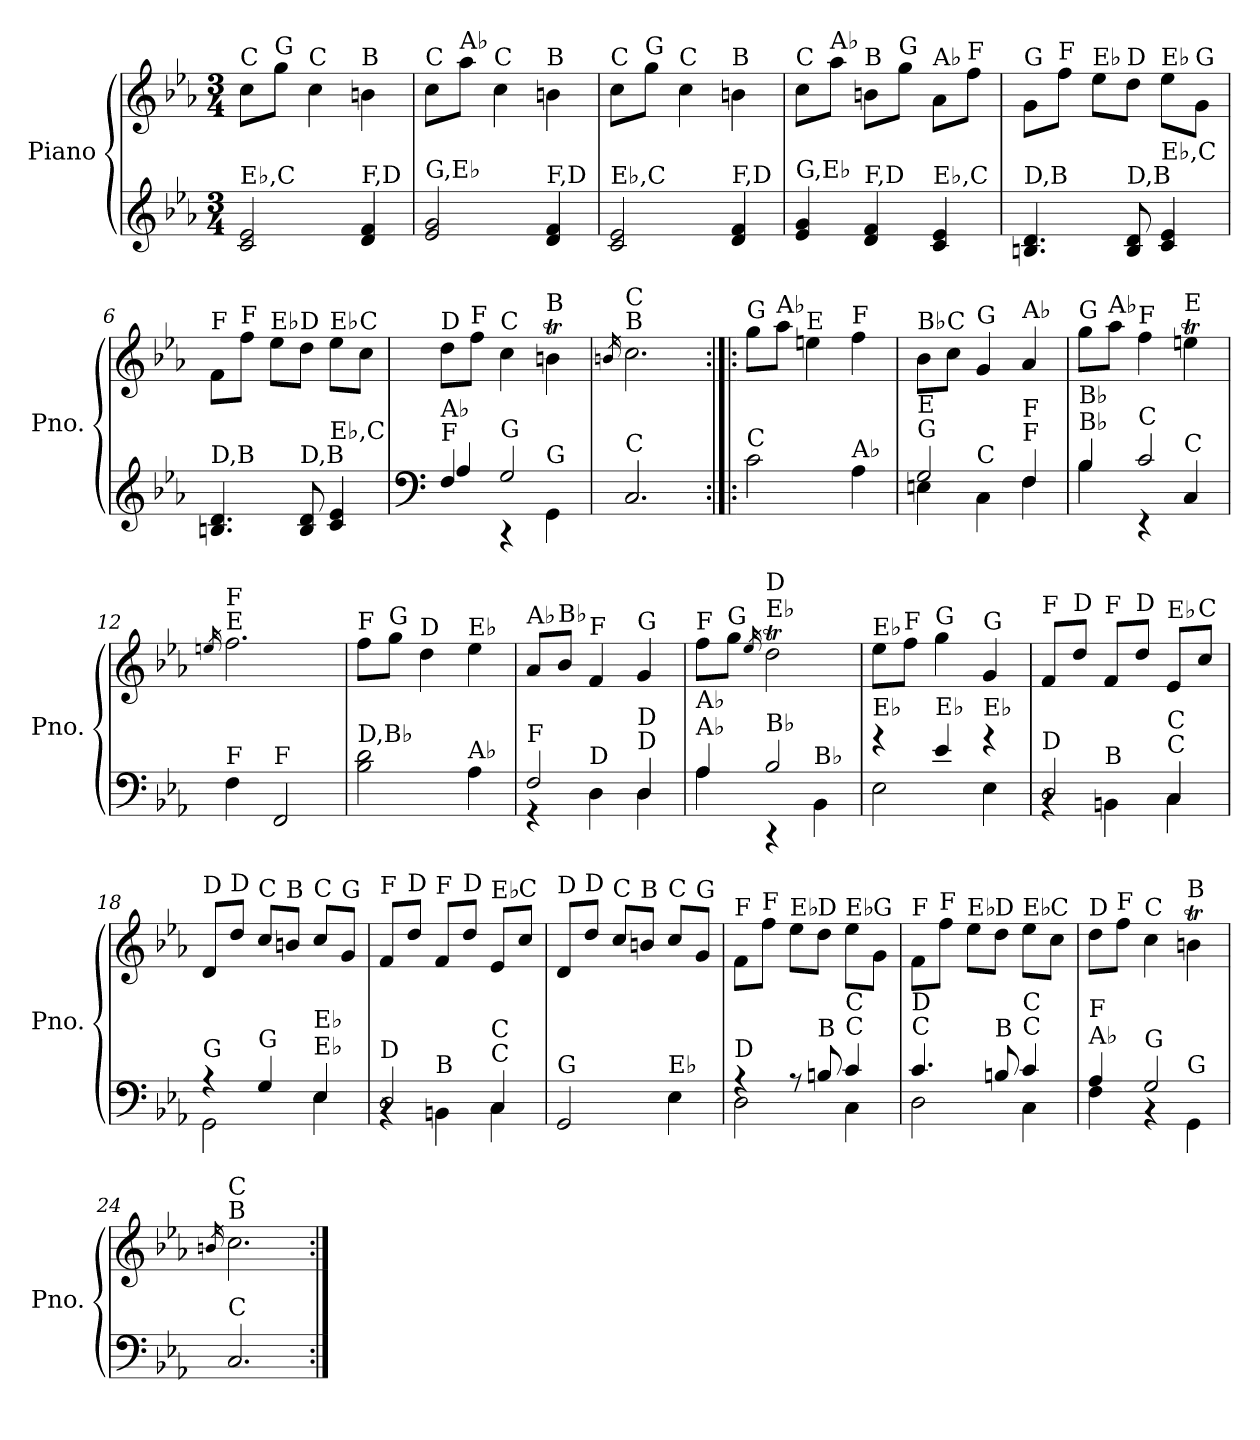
**kern	**kern
*part1	*part1
*staff2	*staff1
*I"Piano	*
*I'Pno.	*
*clefG2	*clefG2
*k[b-e-a-]	*k[b-e-a-]
*M3/4	*M3/4
*MM116	*MM116
=1	=1
!	!LO:TX:a:t=C
!LO:TX:a:t=E♭,C	!
2ci/ 2e-j/	8cci\L
!	!LO:TX:a:t=G
.	8ggZ\J
!	!LO:TX:a:t=C
.	4cci\
!	!LO:TX:a:t=B
!LO:TX:a:t=F,D	!
4dV/ 4fN/	4bnl\
=2	=2
!	!LO:TX:a:t=C
!LO:TX:a:t=G,E♭	!
2e-j/ 2gZ/	8cci\L
!	!LO:TX:a:t=A♭
.	8aa-!\J
!	!LO:TX:a:t=C
.	4cci\
!	!LO:TX:a:t=B
!LO:TX:a:t=F,D	!
4dV/ 4fN/	4bnl\
=3	=3
!	!LO:TX:a:t=C
!LO:TX:a:t=E♭,C	!
2ci/ 2e-j/	8cci\L
!	!LO:TX:a:t=G
.	8ggZ\J
!	!LO:TX:a:t=C
.	4cci\
!	!LO:TX:a:t=B
!LO:TX:a:t=F,D	!
4dV/ 4fN/	4bnl\
=4	=4
!	!LO:TX:a:t=C
!LO:TX:a:t=G,E♭	!
4e-j/ 4gZ/	8cci\L
!	!LO:TX:a:t=A♭
.	8aa-!\J
!	!LO:TX:a:t=B
!LO:TX:a:t=F,D	!
4dV/ 4fN/	8bnl\L
!	!LO:TX:a:t=G
.	8ggZ\J
!	!LO:TX:a:t=A♭
!LO:TX:a:t=E♭,C	!
4ci/ 4e-j/	8a-!\L
!	!LO:TX:a:t=F
.	8ffN\J
=5	=5
!	!LO:TX:a:t=G
!LO:TX:a:t=D,B	!
4.Bnl/ 4.dV/	8gZ\L
!	!LO:TX:a:t=F
.	8ffN\J
!	!LO:TX:a:t=E♭
.	8ee-j\L
!	!LO:TX:a:t=D
!LO:TX:a:t=D,B	!
8Bl/ 8dV/	8ddV\J
!	!LO:TX:a:t=E♭
!LO:TX:a:t=E♭,C	!
4ci/ 4e-j/	8ee-j\L
!	!LO:TX:a:t=G
.	8gZ\J
=6	=6
!	!LO:TX:a:t=F
!LO:TX:a:t=D,B	!
4.Bnl/ 4.dV/	8fN\L
!	!LO:TX:a:t=F
.	8ffN\J
!	!LO:TX:a:t=E♭
.	8ee-j\L
!	!LO:TX:a:t=D
!LO:TX:a:t=D,B	!
8Bl/ 8dV/	8ddV\J
!	!LO:TX:a:t=E♭
!LO:TX:a:t=E♭,C	!
4ci/ 4e-j/	8ee-j\L
!	!LO:TX:a:t=C
.	8cci\J
!!LO:LB:g=z
=7	=7
*clefF4	*
*^	*
!	!	!LO:TX:a:t=D
!LO:TX:a:t=F	!	!
!LO:TX:a:t=A♭	!	!
4FN/	4A-!/	8ddV\L
!	!	!LO:TX:a:t=F
.	.	8ffN\J
!	!	!LO:TX:a:t=C
!LO:TX:a:t=G	!	!
4rCC	2GZ/	4cci\
!	!	!LO:TX:a:t=B
!LO:TX:a:t=G	!	!
4GGZ\	.	4bntl\
*v	*v	*
=8	=8
.	16qbnl/
!	!LO:TX:a:t=B
!	!LO:TX:a:t=C
!LO:TX:a:t=C	!
2.Ci/	2.cci\
=9:|!|:	=9:|!|:
!	!LO:TX:a:t=G
!LO:TX:a:t=C	!
2ci\	8ggZ\L
!	!LO:TX:a:t=A♭
.	8aa-!\J
!	!LO:TX:a:t=E
.	4een+\
!	!LO:TX:a:t=F
!LO:TX:a:t=A♭	!
4A-!\	4ffN\
=10	=10
*^	*
!	!	!LO:TX:a:t=B♭
!LO:TX:a:t=G	!	!
!LO:TX:a:t=E	!	!
2GZ/	4En+\	8b-|\L
!	!	!LO:TX:a:t=C
.	.	8cci\J
!	!	!LO:TX:a:t=G
!	!LO:TX:a:t=C	!
.	4Ci\	4gZ/
!	!	!LO:TX:a:t=A♭
!LO:TX:a:t=F	!	!
!LO:TX:a:t=F	!	!
4FN/	4FN\	4a-!/
=11	=11	=11
!	!	!LO:TX:a:t=G
!LO:TX:a:t=B♭	!	!
!LO:TX:a:t=B♭	!	!
4B-|/	4B-|\	8ggZ\L
!	!	!LO:TX:a:t=A♭
.	.	8aa-!\J
!	!	!LO:TX:a:t=F
!LO:TX:a:t=C	!	!
4rEE	2ci/	4ffN\
!	!	!LO:TX:a:t=E
!LO:TX:a:t=C	!	!
4Ci/	.	4eent+\
*v	*v	*
=12	=12
.	16qeen+/
!	!LO:TX:a:t=E
!	!LO:TX:a:t=F
!LO:TX:a:t=F	!
4FN\	2.ffN\
!LO:TX:a:t=F	!
2FFN/	.
=13	=13
!	!LO:TX:a:t=F
!LO:TX:a:t=D,B♭	!
2B-|\ 2dV\	8ffN\L
!	!LO:TX:a:t=G
.	8ggZ\J
!	!LO:TX:a:t=D
.	4ddV\
!	!LO:TX:a:t=E♭
!LO:TX:a:t=A♭	!
4A-!\	4ee-j\
=14	=14
*^	*
!	!	!LO:TX:a:t=A♭
!LO:TX:a:t=F	!	!
2FN/	4r	8a-!/L
!	!	!LO:TX:a:t=B♭
.	.	8b-|/J
!	!	!LO:TX:a:t=F
!	!LO:TX:a:t=D	!
.	4DV\	4fN/
!	!	!LO:TX:a:t=G
!LO:TX:a:t=D	!	!
!LO:TX:a:t=D	!	!
4DV/	4DV\	4gZ/
!!LO:LB:g=z
=15	=15	=15
!	!	!LO:TX:a:t=F
!LO:TX:a:t=A♭	!	!
!LO:TX:a:t=A♭	!	!
4A-!/	4A-!\	8ffN\L
!	!	!LO:TX:a:t=G
.	.	8ggZ\J
.	.	16qee-j/
!	!	!LO:TX:a:t=E♭
!	!	!LO:TX:a:t=D
!LO:TX:a:t=B♭	!	!
4rCC	2B-|/	2ddtV\
!LO:TX:a:t=B♭	!	!
4BB-|\	.	.
=16	=16	=16
!	!	!LO:TX:a:t=E♭
!LO:TX:a:t=E♭	!	!
2E-j\	4rg	8ee-j\L
!	!	!LO:TX:a:t=F
.	.	8ffN\J
!	!	!LO:TX:a:t=G
!	!LO:TX:a:t=E♭	!
.	4e-j/	4ggZ\
!	!	!LO:TX:a:t=G
!LO:TX:a:t=E♭	!	!
4E-j\	4rg	4gZ/
=17	=17	=17
!	!	!LO:TX:a:t=F
!LO:TX:a:t=D	!	!
2DV/	4rBB	8fN/L
!	!	!LO:TX:a:t=D
.	.	8ddV/J
!	!	!LO:TX:a:t=F
!	!LO:TX:a:t=B	!
.	4BBnl\	8fN/L
!	!	!LO:TX:a:t=D
.	.	8ddV/J
!	!	!LO:TX:a:t=E♭
!LO:TX:a:t=C	!	!
!LO:TX:a:t=C	!	!
4Ci/	4Ci\	8e-j/L
!	!	!LO:TX:a:t=C
.	.	8cci/J
=18	=18	=18
!	!	!LO:TX:a:t=D
!LO:TX:a:t=G	!	!
4r	2GGZ\	8dV/L
!	!	!LO:TX:a:t=D
.	.	8ddV/J
!	!	!LO:TX:a:t=C
!LO:TX:a:t=G	!	!
4GZ/	.	8cci/L
!	!	!LO:TX:a:t=B
.	.	8bnl/J
!	!	!LO:TX:a:t=C
!LO:TX:a:t=E♭	!	!
!LO:TX:a:t=E♭	!	!
4E-j/	4E-j\	8cci/L
!	!	!LO:TX:a:t=G
.	.	8gZ/J
=19	=19	=19
!	!	!LO:TX:a:t=F
!LO:TX:a:t=D	!	!
2DV/	4rBB	8fN/L
!	!	!LO:TX:a:t=D
.	.	8ddV/J
!	!	!LO:TX:a:t=F
!	!LO:TX:a:t=B	!
.	4BBnl\	8fN/L
!	!	!LO:TX:a:t=D
.	.	8ddV/J
!	!	!LO:TX:a:t=E♭
!LO:TX:a:t=C	!	!
!LO:TX:a:t=C	!	!
4Ci/	4Ci\	8e-j/L
!	!	!LO:TX:a:t=C
.	.	8cci/J
*v	*v	*
=20	=20
!	!LO:TX:a:t=D
!LO:TX:a:t=G	!
2GGZ/	8dV/L
!	!LO:TX:a:t=D
.	8ddV/J
!	!LO:TX:a:t=C
.	8cci/L
!	!LO:TX:a:t=B
.	8bnl/J
!	!LO:TX:a:t=C
!LO:TX:a:t=E♭	!
4E-j\	8cci/L
!	!LO:TX:a:t=G
.	8gZ/J
!!LO:LB:g=z
=21	=21
*^	*
!	!	!LO:TX:a:t=F
!LO:TX:a:t=D	!	!
4rA	2DV\	8fN\L
!	!	!LO:TX:a:t=F
.	.	8ffN\J
!	!	!LO:TX:a:t=E♭
8rA	.	8ee-j\L
!	!	!LO:TX:a:t=D
!LO:TX:a:t=B	!	!
8Bnl/	.	8ddV\J
!	!	!LO:TX:a:t=E♭
!LO:TX:a:t=C	!	!
!LO:TX:a:t=C	!	!
4ci/	4Ci\	8ee-j\L
!	!	!LO:TX:a:t=G
.	.	8gZ\J
=22	=22	=22
!	!	!LO:TX:a:t=F
!LO:TX:a:t=C	!	!
!LO:TX:a:t=D	!	!
4.ci/	2DV\	8fN\L
!	!	!LO:TX:a:t=F
.	.	8ffN\J
!	!	!LO:TX:a:t=E♭
.	.	8ee-j\L
!	!	!LO:TX:a:t=D
!LO:TX:a:t=B	!	!
8Bnl/	.	8ddV\J
!	!	!LO:TX:a:t=E♭
!LO:TX:a:t=C	!	!
!LO:TX:a:t=C	!	!
4ci/	4Ci\	8ee-j\L
!	!	!LO:TX:a:t=C
.	.	8cci\J
=23	=23	=23
!	!	!LO:TX:a:t=D
!LO:TX:a:t=A♭	!	!
!LO:TX:a:t=F	!	!
4A-!/	4FN\	8ddV\L
!	!	!LO:TX:a:t=F
.	.	8ffN\J
!	!	!LO:TX:a:t=C
!LO:TX:a:t=G	!	!
2GZ/	4r	4cci\
!	!	!LO:TX:a:t=B
!	!LO:TX:a:t=G	!
.	4GGZ\	4bntl\
*v	*v	*
=24	=24
.	16qbnl/
!	!LO:TX:a:t=B
!	!LO:TX:a:t=C
!LO:TX:a:t=C	!
2.Ci/	2.cci\
=:|!	=:|!
*-	*-
